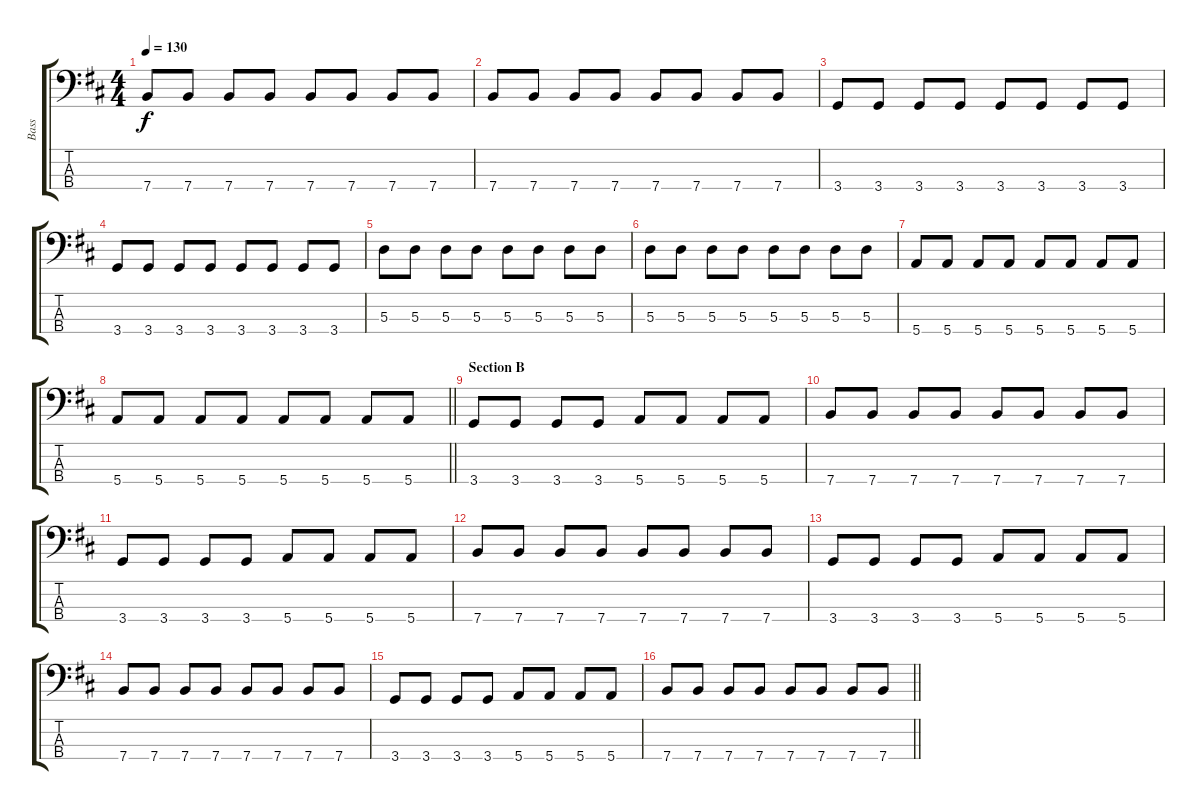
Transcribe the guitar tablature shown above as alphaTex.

\track ("Bass" "Bass") {instrument electricbasspick}
\staff {score tabs}
\tuning (G2 D2 A1 E1) {hide}
\ts (4 4)
\tempo 130
\clef f4
\ks d
7.4.8{dy f} 7.4.8 7.4.8 7.4.8 7.4.8 7.4.8 7.4.8 7.4.8 |
7.4.8 7.4.8 7.4.8 7.4.8 7.4.8 7.4.8 7.4.8 7.4.8 |
3.4.8 3.4.8 3.4.8 3.4.8 3.4.8 3.4.8 3.4.8 3.4.8 |
3.4.8 3.4.8 3.4.8 3.4.8 3.4.8 3.4.8 3.4.8 3.4.8 |
5.3.8 5.3.8 5.3.8 5.3.8 5.3.8 5.3.8 5.3.8 5.3.8 |
5.3.8 5.3.8 5.3.8 5.3.8 5.3.8 5.3.8 5.3.8 5.3.8 |
5.4.8 5.4.8 5.4.8 5.4.8 5.4.8 5.4.8 5.4.8 5.4.8 |
\barLineRight lightlight
5.4.8 5.4.8 5.4.8 5.4.8 5.4.8 5.4.8 5.4.8 5.4.8 |
\section ("" "Section B")
3.4.8 3.4.8 3.4.8 3.4.8 5.4.8 5.4.8 5.4.8 5.4.8 |
7.4.8 7.4.8 7.4.8 7.4.8 7.4.8 7.4.8 7.4.8 7.4.8 |
3.4.8 3.4.8 3.4.8 3.4.8 5.4.8 5.4.8 5.4.8 5.4.8 |
7.4.8 7.4.8 7.4.8 7.4.8 7.4.8 7.4.8 7.4.8 7.4.8 |
3.4.8 3.4.8 3.4.8 3.4.8 5.4.8 5.4.8 5.4.8 5.4.8 |
7.4.8 7.4.8 7.4.8 7.4.8 7.4.8 7.4.8 7.4.8 7.4.8 |
3.4.8 3.4.8 3.4.8 3.4.8 5.4.8 5.4.8 5.4.8 5.4.8 |
\barLineRight lightlight
7.4.8 7.4.8 7.4.8 7.4.8 7.4.8 7.4.8 7.4.8 7.4.8
